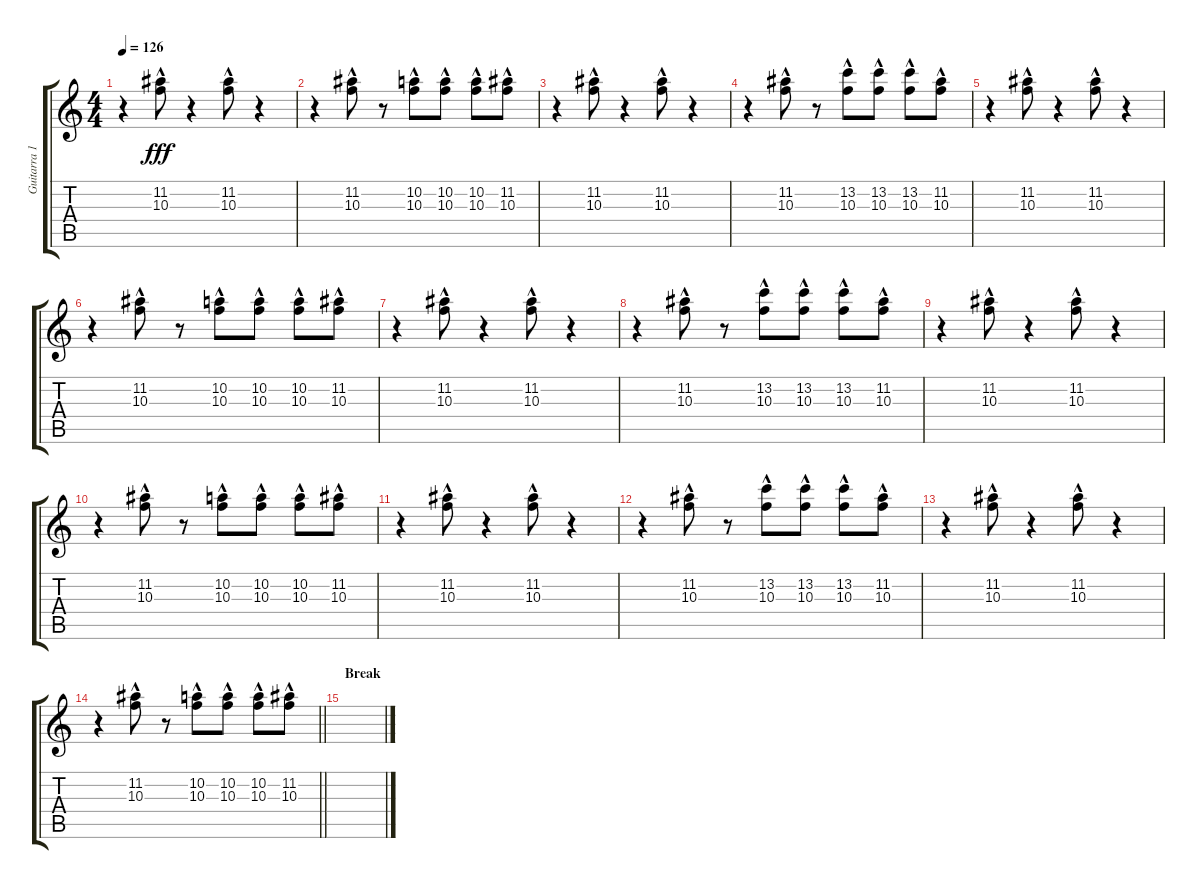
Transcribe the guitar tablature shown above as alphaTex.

\track ("Guitarra 1 RSE" "Guitarra 1") {instrument electricguitarjazz}
\staff {score tabs}
\tuning (E4 B3 G3 D3 A2 E2) {hide}
\ts (4 4)
\tempo 126
\clef g2
\ks c
r.4{dy fff} (11.2{hac} 10.3{hac}).8 r.4 (11.2{hac} 10.3{hac}).8 r.4 |
r.4 (11.2{hac} 10.3{hac}).8 r.8 (10.2{hac} 10.3{hac}).8 (10.2{hac} 10.3{hac}).8 (10.2{hac} 10.3{hac}).8 (11.2{hac} 10.3{hac}).8 |
r.4 (11.2{hac} 10.3{hac}).8 r.4 (11.2{hac} 10.3{hac}).8 r.4 |
r.4 (11.2{hac} 10.3{hac}).8 r.8 (13.2{hac} 10.3{hac}).8 (13.2{hac} 10.3{hac}).8 (13.2{hac} 10.3{hac}).8 (11.2{hac} 10.3{hac}).8 |
r.4 (11.2{hac} 10.3{hac}).8 r.4 (11.2{hac} 10.3{hac}).8 r.4 |
r.4 (11.2{hac} 10.3{hac}).8 r.8 (10.2{hac} 10.3{hac}).8 (10.2{hac} 10.3{hac}).8 (10.2{hac} 10.3{hac}).8 (11.2{hac} 10.3{hac}).8 |
r.4 (11.2{hac} 10.3{hac}).8 r.4 (11.2{hac} 10.3{hac}).8 r.4 |
r.4 (11.2{hac} 10.3{hac}).8 r.8 (13.2{hac} 10.3{hac}).8 (13.2{hac} 10.3{hac}).8 (13.2{hac} 10.3{hac}).8 (11.2{hac} 10.3{hac}).8 |
r.4 (11.2{hac} 10.3{hac}).8 r.4 (11.2{hac} 10.3{hac}).8 r.4 |
r.4 (11.2{hac} 10.3{hac}).8 r.8 (10.2{hac} 10.3{hac}).8 (10.2{hac} 10.3{hac}).8 (10.2{hac} 10.3{hac}).8 (11.2{hac} 10.3{hac}).8 |
r.4 (11.2{hac} 10.3{hac}).8 r.4 (11.2{hac} 10.3{hac}).8 r.4 |
r.4 (11.2{hac} 10.3{hac}).8 r.8 (13.2{hac} 10.3{hac}).8 (13.2{hac} 10.3{hac}).8 (13.2{hac} 10.3{hac}).8 (11.2{hac} 10.3{hac}).8 |
r.4 (11.2{hac} 10.3{hac}).8 r.4 (11.2{hac} 10.3{hac}).8 r.4 |
\barLineRight lightlight
r.4 (11.2{hac} 10.3{hac}).8 r.8 (10.2{hac} 10.3{hac}).8 (10.2{hac} 10.3{hac}).8 (10.2{hac} 10.3{hac}).8 (11.2{hac} 10.3{hac}).8 |
\section ("" "Break")
